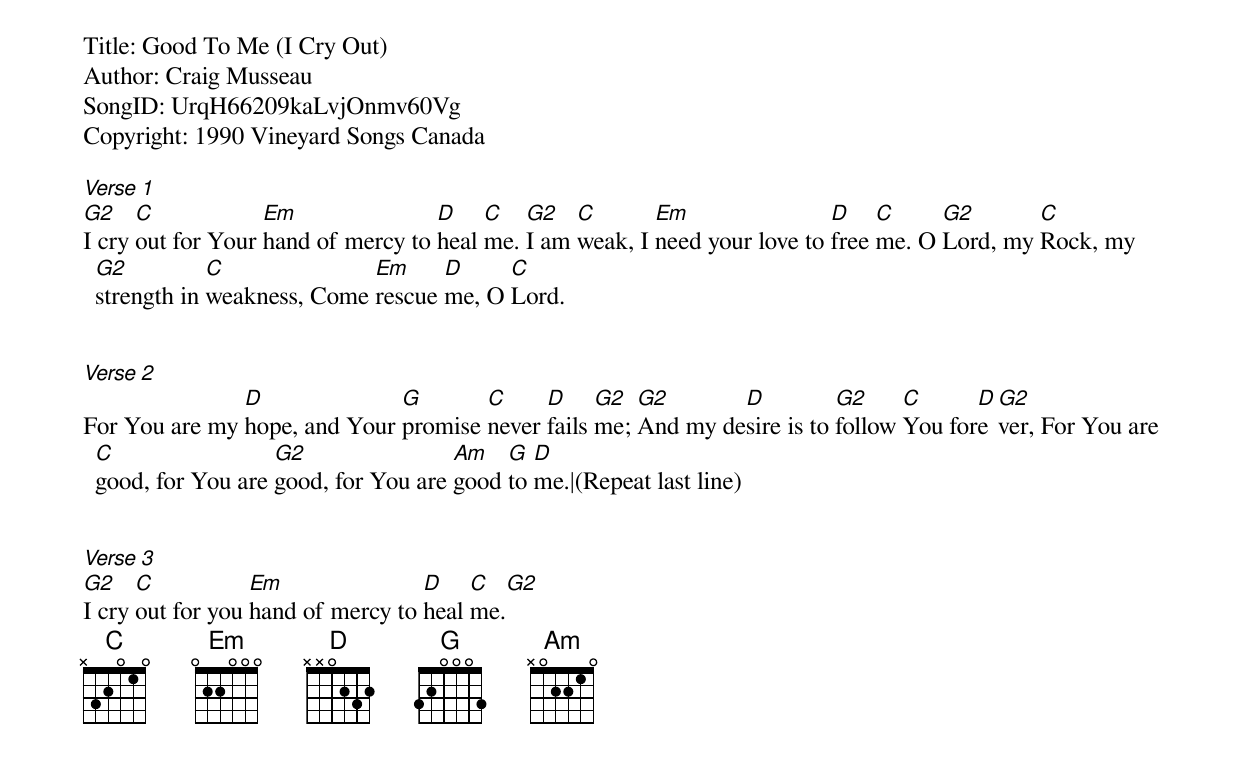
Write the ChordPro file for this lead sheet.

Title: Good To Me (I Cry Out)
Author: Craig Musseau
SongID: UrqH66209kaLvjOnmv60Vg
Copyright: 1990 Vineyard Songs Canada

[Verse 1]
[G2]I cry [C]out for Your [Em]hand of mercy to [D]heal [C]me. [G2]I am [C]weak, I [Em]need your love to [D]free [C]me. O [G2]Lord, my [C]Rock, my [G2]strength in [C]weakness, Come [Em]rescue [D]me, O [C]Lord.


[Verse 2]
For You are my [D]hope, and Your [G]promise [C]never [D]fails [G2]me; [G2]And my de[D]sire is to [G2]follow [C]You for[D]e[G2]ver, For You are [C]good, for You are [G2]good, for You are [Am]good [G]to [D]me.|(Repeat last line)


[Verse 3]
[G2]I cry [C]out for you [Em]hand of mercy to [D]heal [C]me.[G2]
